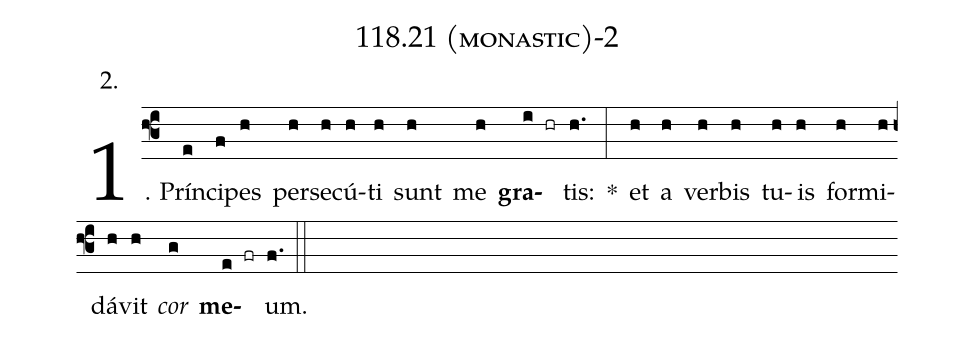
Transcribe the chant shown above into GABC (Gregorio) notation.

name: 118.21 (monastic)-2;
annotation: 2.;
%%
(f3)1. Prín(e)ci(f)pes(h) per(h)se(h)cú(h)ti(h) sunt(h) me(h) <b>gra</b>(i hr)tis:(h.) *(:) et(h) a(h) ver(h)bis(h) tu(h)is(h) for(h)mi(h)dá(h)vit(h) <i>cor</i>(g) <b>me</b>(e fr)um.(f.) (::)
